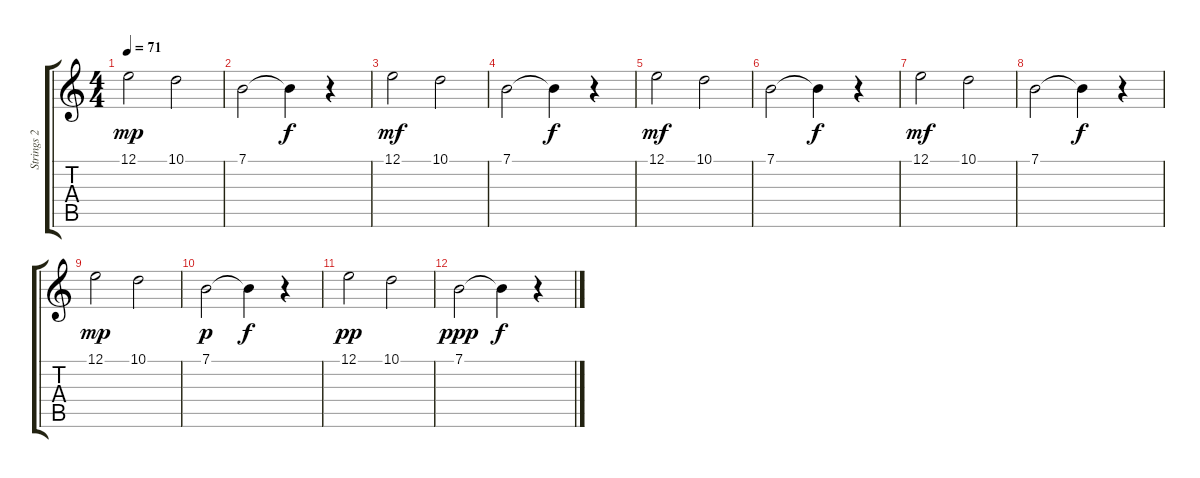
\track ("Strings 2" "Strings 2") {instrument stringensemble2}
\staff {score tabs}
\tuning (E4 B3 G3 D3 A2 D2) {hide}
\ts (4 4)
\tempo 71
\clef g2
\ks c
12.1.2{dy mp} 10.1.2 |
7.1.2 7.1{t}.4{dy f} r.4 |
12.1.2{dy mf} 10.1.2 |
7.1.2 7.1{t}.4{dy f} r.4 |
12.1.2{dy mf} 10.1.2 |
7.1.2 7.1{t}.4{dy f} r.4 |
12.1.2{dy mf} 10.1.2 |
7.1.2 7.1{t}.4{dy f} r.4 |
12.1.2{dy mp} 10.1.2 |
7.1.2{dy p} 7.1{t}.4{dy f} r.4 |
12.1.2{dy pp} 10.1.2 |
7.1.2{dy ppp} 7.1{t}.4{dy f} r.4
